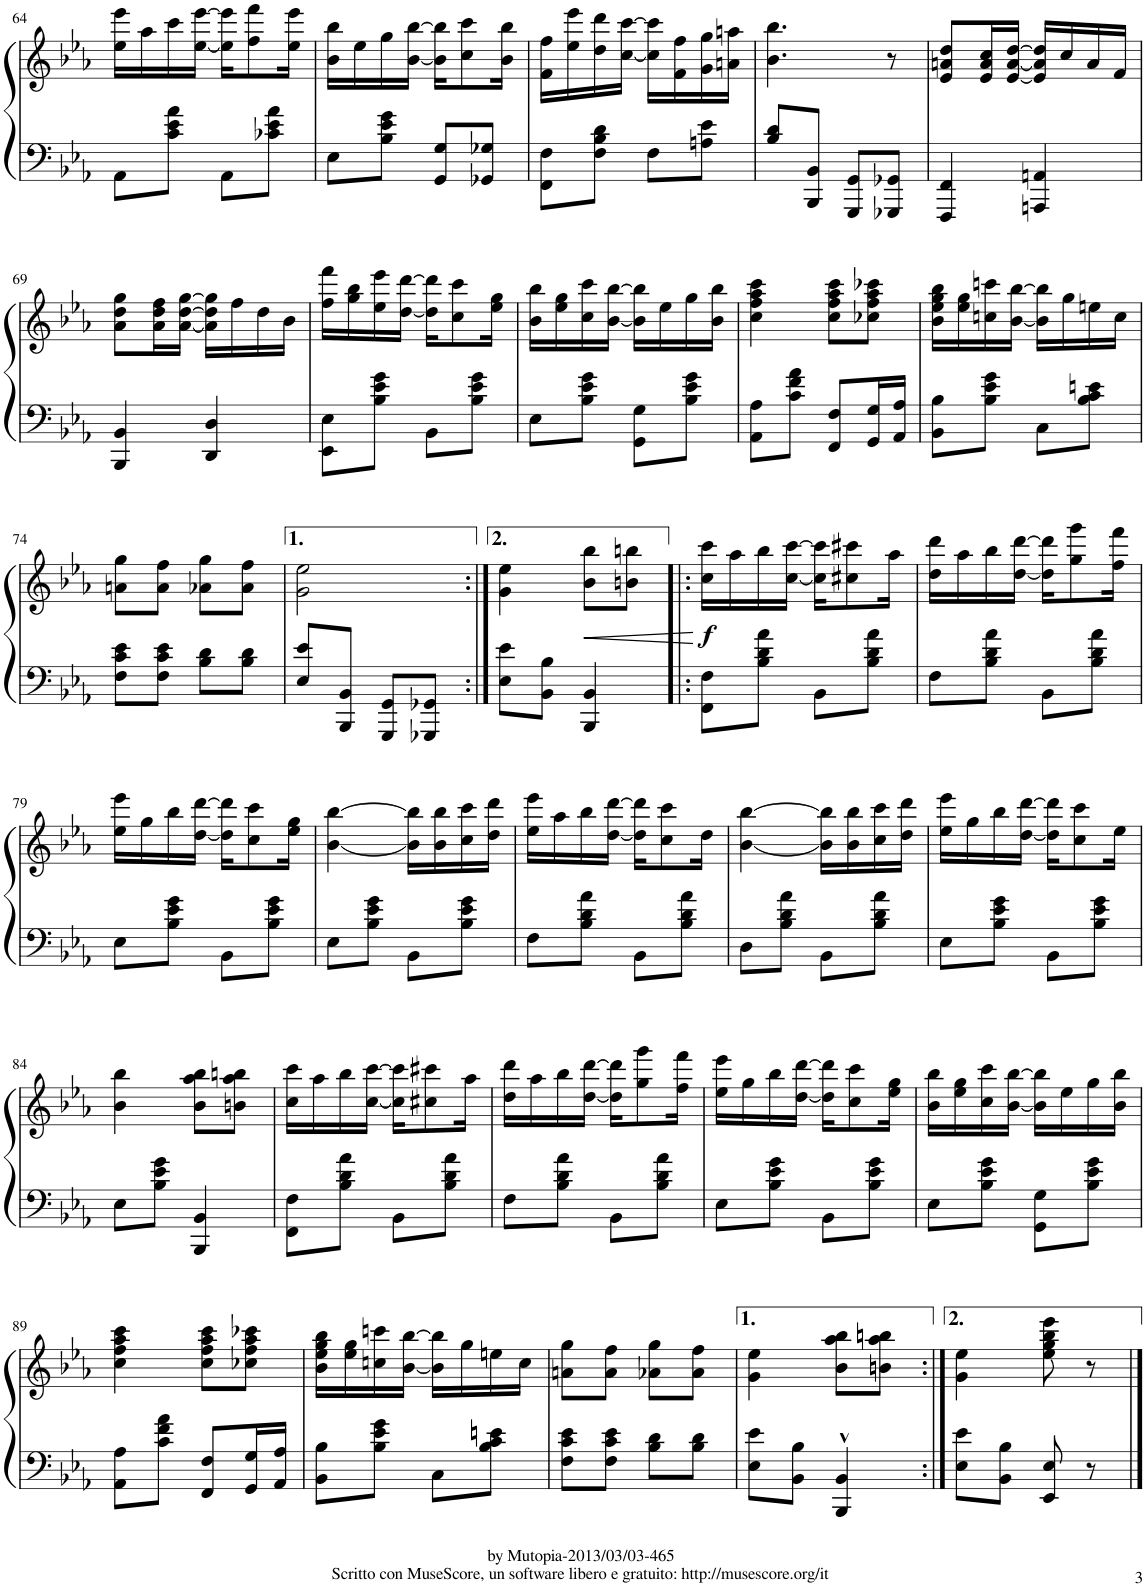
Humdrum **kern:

**kern	**kern	**dynam
*part1	*part1	*part1
*staff2	*staff1	*staff1/2
*I"Piano	*	*
*I'Pno.	*	*
!!LO:PB:g=z
*clefF4	*clefG2	*
*k[b-e-a-]	*k[b-e-a-]	*
*M2/4	*M2/4	*
=64	=64	=64
8AA-\L	16ee-\ 16eee-\LL	.
.	16aa-\	.
8c\ 8e-\ 8a-\J	16ccc\	.
.	[16ee-\ [16eee-\JJ	.
8AA-\L	16ee-\] 16eee-\]KL	.
.	8ff\ 8fff\	.
8c-X\ 8e-\ 8a-\J	.	.
.	16ee-\ 16eee-\Jk	.
=65	=65	=65
8E-\L	16b-\ 16bb-\LL	.
.	16ee-\	.
8B-\ 8e-\ 8g\J	16gg\	.
.	[16b-\ [16bb-\JJ	.
8GG/ 8G/L	16b-\] 16bb-\]KL	.
.	8cc\ 8ccc\	.
8GG-X/ 8G-X/J	.	.
.	16b-\ 16bb-\Jk	.
=66	=66	=66
8FF\ 8F\L	16f\ 16ff\LL	.
.	16ee-\ 16eee-\	.
8F\ 8B-\ 8d\J	16dd\ 16ddd\	.
.	[16cc\ [16ccc\JJ	.
8F\L	16cc\] 16ccc\]LL	.
.	16f\ 16ff\	.
8An\ 8e-\J	16g\ 16gg\	.
.	16an\ 16aan\JJ	.
=67	=67	=67
8B-/ 8d/L	4.b-\ 4.bb-\	.
8BBB-/ 8BB-/J	.	.
8GGG/ 8GG/L	.	.
8GGG-X/ 8GG-X/J	8r	.
=68	=68	=68
4FFF/ 4FF/	8e-/ 8an/ 8dd/L	.
.	16e-/ 16a/ 16cc/L	.
.	[16e-/ [16a/ [16dd/JJ	.
4AAAn/ 4AAn/	16e-/] 16a/] 16dd/]LL	.
.	16cc/	.
.	16a/	.
.	16f/JJ	.
!!LO:LB:g=z
=69	=69	=69
4BBB-/ 4BB-/	8a-\ 8dd\ 8gg\L	.
.	16a-\ 16dd\ 16ff\L	.
.	[16a-\ [16dd\ [16gg\JJ	.
4DD/ 4D/	16a-\] 16dd\] 16gg\]LL	.
.	16ff\	.
.	16dd\	.
.	16b-\JJ	.
=70	=70	=70
8EE-\ 8E-\L	16ff\ 16fff\LL	.
.	16gg\ 16bb-\	.
8B-\ 8e-\ 8g\J	16ee-\ 16eee-\	.
.	[16dd\ [16ddd\JJ	.
8BB-\L	16dd\] 16ddd\]KL	.
.	8cc\ 8ccc\	.
8B-\ 8e-\ 8g\J	.	.
.	16ee-\ 16gg\Jk	.
=71	=71	=71
8E-\L	16b-\ 16bb-\LL	.
.	16ee-\ 16gg\	.
8B-\ 8e-\ 8g\J	16cc\ 16ccc\	.
.	[16b-\ [16bb-\JJ	.
8GG\ 8G\L	16b-\] 16bb-\]LL	.
.	16ee-\	.
8B-\ 8e-\ 8g\J	16gg\	.
.	16b-\ 16bb-\JJ	.
=72	=72	=72
8AA-\ 8A-\L	4cc\ 4ff\ 4aa-\ 4ccc\	.
8c\ 8f\ 8a-\J	.	.
8FF/ 8F/L	8cc\ 8ff\ 8aa-\ 8ccc\L	.
16GG/ 16G/L	8cc-X\ 8ff\ 8aa-\ 8ccc-X\J	.
16AA-/ 16A-/JJ	.	.
=73	=73	=73
8BB-\ 8B-\L	16b-\ 16ee-\ 16gg\ 16bb-\LL	.
.	16ee-\ 16gg\	.
8B-\ 8e-\ 8g\J	16ccn\ 16cccn\	.
.	[16b-\ [16bb-\JJ	.
8C\L	16b-\] 16bb-\]LL	.
.	16gg\	.
8B-\ 8c\ 8en\J	16een\	.
.	16cc\JJ	.
!!LO:LB:g=z
=74	=74	=74
8F\ 8c\ 8e-\L	8an\ 8gg\L	.
8F\ 8c\ 8e-\J	8a\ 8ff\J	.
8B-\ 8d\L	8a-X\ 8gg\L	.
8B-\ 8d\J	8a-\ 8ff\J	.
=75	=75	=75
8E-/ 8e-/L	2g\ 2ee-\	.
8BBB-/ 8BB-/J	.	.
8GGG/ 8GG/L	.	.
8GGG-X/ 8GG-X/J	.	.
=76:|!	=76:|!	=76:|!
8E-\ 8e-\L	4g\ 4ee-\	.
8BB-\ 8B-\J	.	.
!	!	!LO:HP:b
4BBB-/ 4BB-/	8b-\ 8bb-\L	<
.	8bn\ 8bbn\J	.
.	.	[
=77!|:	=77!|:	=77!|:
!	!	!LO:DY:b
8FF\ 8F\L	16cc\ 16ccc\LL	f
.	16aa-\	.
8B-\ 8d\ 8a-\J	16bb-\	.
.	[16cc\ [16ccc\JJ	.
8BB-\L	16cc\] 16ccc\]KL	.
.	8cc#X\ 8ccc#X\	.
8B-\ 8d\ 8a-\J	.	.
.	16aa-\Jk	.
=78	=78	=78
8F\L	16dd\ 16ddd\LL	.
.	16aa-\	.
8B-\ 8d\ 8a-\J	16bb-\	.
.	[16dd\ [16ddd\JJ	.
8BB-\L	16dd\] 16ddd\]KL	.
.	8gg\ 8ggg\	.
8B-\ 8d\ 8a-\J	.	.
.	16ff\ 16fff\Jk	.
!!LO:LB:g=z
=79	=79	=79
8E-\L	16ee-\ 16eee-\LL	.
.	16gg\	.
8B-\ 8e-\ 8g\J	16bb-\	.
.	[16dd\ [16ddd\JJ	.
8BB-\L	16dd\] 16ddd\]KL	.
.	8cc\ 8ccc\	.
8B-\ 8e-\ 8g\J	.	.
.	16ee-\ 16gg\Jk	.
=80	=80	=80
8E-\L	[4b-\ [4bb-\	.
8B-\ 8e-\ 8g\J	.	.
8BB-\L	16b-\] 16bb-\]LL	.
.	16b-\ 16bb-\	.
8B-\ 8e-\ 8g\J	16cc\ 16ccc\	.
.	16dd\ 16ddd\JJ	.
=81	=81	=81
8F\L	16ee-\ 16eee-\LL	.
.	16aa-\	.
8B-\ 8d\ 8a-\J	16bb-\	.
.	[16dd\ [16ddd\JJ	.
8BB-\L	16dd\] 16ddd\]KL	.
.	8cc\ 8ccc\	.
8B-\ 8d\ 8a-\J	.	.
.	16dd\Jk	.
=82	=82	=82
8D\L	[4b-\ [4bb-\	.
8B-\ 8d\ 8a-\J	.	.
8BB-\L	16b-\] 16bb-\]LL	.
.	16b-\ 16bb-\	.
8B-\ 8d\ 8a-\J	16cc\ 16ccc\	.
.	16dd\ 16ddd\JJ	.
=83	=83	=83
8E-\L	16ee-\ 16eee-\LL	.
.	16gg\	.
8B-\ 8e-\ 8g\J	16bb-\	.
.	[16dd\ [16ddd\JJ	.
8BB-\L	16dd\] 16ddd\]KL	.
.	8cc\ 8ccc\	.
8B-\ 8e-\ 8g\J	.	.
.	16ee-\Jk	.
!!LO:LB:g=z
=84	=84	=84
8E-\L	4b-\ 4bb-\	.
8B-\ 8e-\ 8g\J	.	.
4BBB-/ 4BB-/	8b-\ 8aa-\ 8bb-\L	.
.	8bn\ 8aa-\ 8bbn\J	.
=85	=85	=85
8FF\ 8F\L	16cc\ 16ccc\LL	.
.	16aa-\	.
8B-\ 8d\ 8a-\J	16bb-\	.
.	[16cc\ [16ccc\JJ	.
8BB-\L	16cc\] 16ccc\]KL	.
.	8cc#X\ 8ccc#X\	.
8B-\ 8d\ 8a-\J	.	.
.	16aa-\Jk	.
=86	=86	=86
8F\L	16dd\ 16ddd\LL	.
.	16aa-\	.
8B-\ 8d\ 8a-\J	16bb-\	.
.	[16dd\ [16ddd\JJ	.
8BB-\L	16dd\] 16ddd\]KL	.
.	8gg\ 8ggg\	.
8B-\ 8d\ 8a-\J	.	.
.	16ff\ 16fff\Jk	.
=87	=87	=87
8E-\L	16ee-\ 16eee-\LL	.
.	16gg\	.
8B-\ 8e-\ 8g\J	16bb-\	.
.	[16dd\ [16ddd\JJ	.
8BB-\L	16dd\] 16ddd\]KL	.
.	8cc\ 8ccc\	.
8B-\ 8e-\ 8g\J	.	.
.	16ee-\ 16gg\Jk	.
=88	=88	=88
8E-\L	16b-\ 16bb-\LL	.
.	16ee-\ 16gg\	.
8B-\ 8e-\ 8g\J	16cc\ 16ccc\	.
.	[16b-\ [16bb-\JJ	.
8GG\ 8G\L	16b-\] 16bb-\]LL	.
.	16ee-\	.
8B-\ 8e-\ 8g\J	16gg\	.
.	16b-\ 16bb-\JJ	.
!!LO:LB:g=z
=89	=89	=89
8AA-\ 8A-\L	4cc\ 4ff\ 4aa-\ 4ccc\	.
8c\ 8f\ 8a-\J	.	.
8FF/ 8F/L	8cc\ 8ff\ 8aa-\ 8ccc\L	.
16GG/ 16G/L	8cc-X\ 8ff\ 8aa-\ 8ccc-X\J	.
16AA-/ 16A-/JJ	.	.
=90	=90	=90
8BB-\ 8B-\L	16b-\ 16ee-\ 16gg\ 16bb-\LL	.
.	16ee-\ 16gg\	.
8B-\ 8e-\ 8g\J	16ccn\ 16cccn\	.
.	[16b-\ [16bb-\JJ	.
8C\L	16b-\] 16bb-\]LL	.
.	16gg\	.
8B-\ 8c\ 8en\J	16een\	.
.	16cc\JJ	.
=91	=91	=91
8F\ 8c\ 8e-\L	8an\ 8gg\L	.
8F\ 8c\ 8e-\J	8a\ 8ff\J	.
8B-\ 8d\L	8a-X\ 8gg\L	.
8B-\ 8d\J	8a-\ 8ff\J	.
=92	=92	=92
8E-\ 8e-\L	4g\ 4ee-\	.
8BB-\ 8B-\J	.	.
4BBB-/^^ 4BB-/^^	8b-\ 8aa-\ 8bb-\L	.
.	8bn\ 8aa-\ 8bbn\J	.
=93:|!	=93:|!	=93:|!
8E-\ 8e-\L	4g\ 4ee-\	.
8BB-\ 8B-\J	.	.
8EE-/ 8E-/	8ee-\ 8gg\ 8bb-\ 8eee-\	.
8r	8r	.
==	==	==
*-	*-	*-
